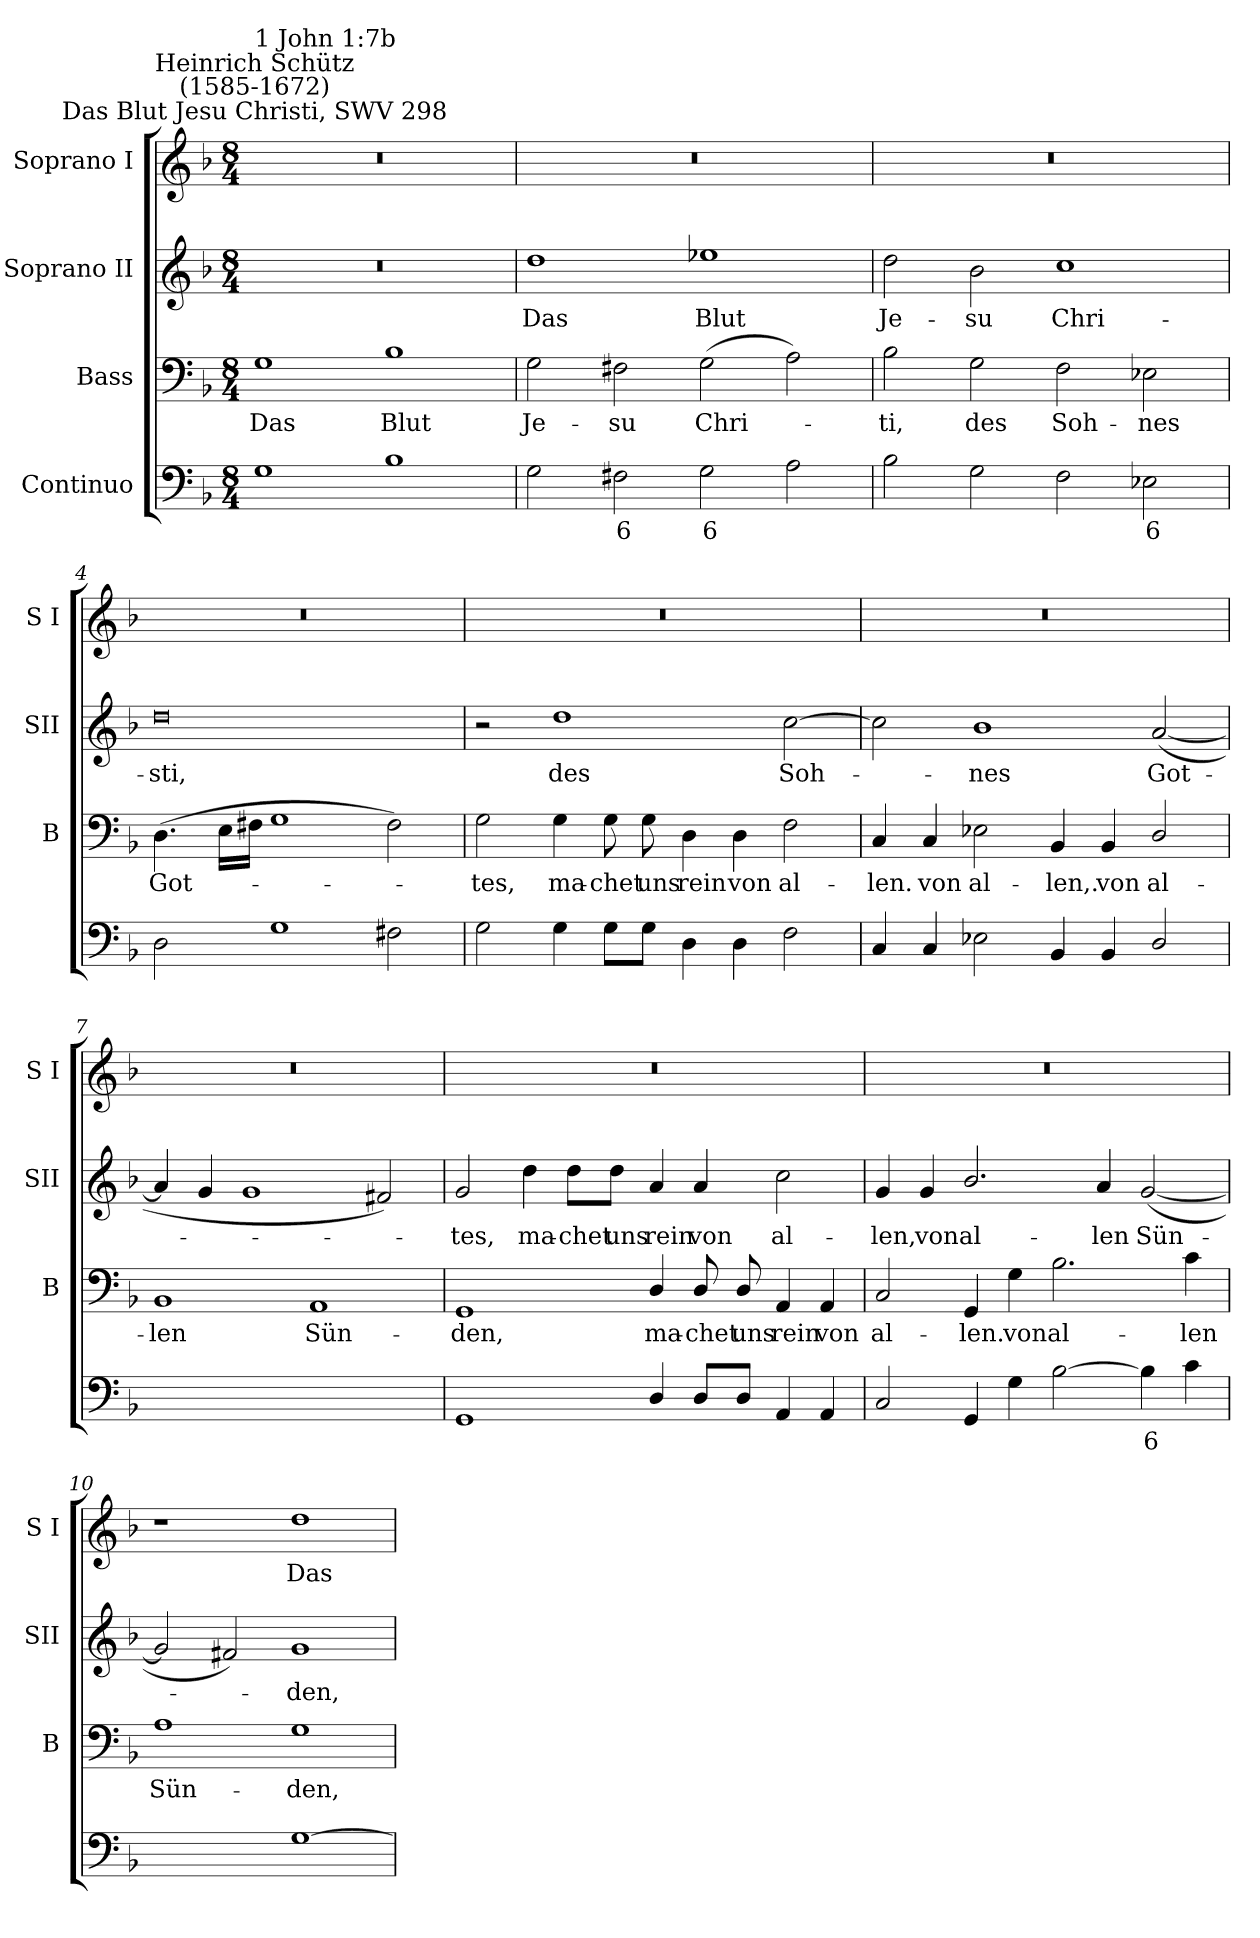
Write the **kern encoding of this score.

**kern	**text	**kern	**text	**kern	**text	**kern	**text
*part4	*part4	*part3	*part3	*part2	*part2	*part1	*part1
*staff4	*staff4	*staff3	*staff3	*staff2	*staff2	*staff1	*staff1
*I"Continuo	*	*I"Bass	*	*I"Soprano II	*	*I"Soprano I	*
*	*	*I'B	*	*I'SII	*	*I'S I	*
*clefF4	*	*clefF4	*	*clefG2	*	*clefG2	*
*k[b-]	*	*k[b-]	*	*k[b-]	*	*k[b-]	*
*F:	*	*F:	*	*F:	*	*F:	*
*M8/4	*	*M8/4	*	*M8/4	*	*M8/4	*
=1	=1	=1	=1	=1	=1	=1	=1
!	!	!	!	!	!	!LO:TX:a:cj:t=Das Blut Jesu Christi, SWV 298	!
!	!	!	!	!	!	!LO:TX:a:cj:t=Heinrich Schütz\n(1585-1672)	!
!	!	!	!	!	!	!LO:TX:a:t=1 John 1&colon;7b	!
!	!	!	!LO:LY:b	!	!	!	!
1G	.	1G	Das	0r	.	0r	.
!	!	!	!LO:LY:b	!	!	!	!
1B-	.	1B-	Blut	.	.	.	.
=2	=2	=2	=2	=2	=2	=2	=2
!	!	!	!LO:LY:b	!	!LO:LY:b	!	!
2G	.	2G	Je-	1dd	Das	0r	.
!	!LO:LY:b	!	!LO:LY:b	!	!	!	!
2F#X	6	2F#X	-su	.	.	.	.
!	!LO:LY:b	!	!LO:LY:b	!	!LO:LY:b	!	!
2G	6	(>2G	Chri-	1ee-X	Blut	.	.
2A	.	2A)	.	.	.	.	.
=3	=3	=3	=3	=3	=3	=3	=3
!	!	!	!LO:LY:b	!	!LO:LY:b	!	!
2B-	.	2B-	ti,	2dd	Je-	0r	.
!	!	!	!LO:LY:b	!	!LO:LY:b	!	!
2G	.	2G	des	2b-	-su	.	.
!	!	!	!LO:LY:b	!	!LO:LY:b	!	!
2F	.	2F	Soh-	1cc	Chri-	.	.
!	!LO:LY:b	!	!LO:LY:b	!	!	!	!
2E-X	6	2E-X	-nes	.	.	.	.
=4	=4	=4	=4	=4	=4	=4	=4
!	!	!	!LO:LY:b	!	!LO:LY:b	!	!
2D	.	(>4.D	Got-	0dd	-sti,	0r	.
.	.	16ELL	.	.	.	.	.
.	.	16F#XJJ	.	.	.	.	.
1G	.	1G	.	.	.	.	.
2F#X	.	2F#)	.	.	.	.	.
=5	=5	=5	=5	=5	=5	=5	=5
!	!	!	!LO:LY:b	!	!	!	!
2G	.	2G	tes,	2r	.	0r	.
!	!	!	!LO:LY:b	!	!LO:LY:b	!	!
4G	.	4G	ma-	1dd	des	.	.
!	!	!	!LO:LY:b	!	!	!	!
8GL	.	8G	-chet	.	.	.	.
!	!	!	!LO:LY:b	!	!	!	!
8GJ	.	8G	uns	.	.	.	.
!	!	!	!LO:LY:b	!	!	!	!
4D	.	4D	rein	.	.	.	.
!	!	!	!LO:LY:b	!	!	!	!
4D	.	4D	von	.	.	.	.
!	!	!	!LO:LY:b	!	!LO:LY:b	!	!
2F	.	2F	al-	[2cc	Soh-	.	.
!!LO:LB:g=z
=6	=6	=6	=6	=6	=6	=6	=6
!	!	!	!LO:LY:b	!	!	!	!
4C	.	4C	-len.	2cc]	.	0r	.
!	!	!	!LO:LY:b	!	!	!	!
4C	.	4C	von	.	.	.	.
!	!	!	!LO:LY:b	!	!LO:LY:b	!	!
2E-X	.	2E-X	al-	1b-	nes	.	.
!	!	!	!LO:LY:b	!	!	!	!
4BB-	.	4BB-	-len,.	.	.	.	.
!	!	!	!LO:LY:b	!	!	!	!
4BB-	.	4BB-	von	.	.	.	.
!	!	!	!LO:LY:b	!	!LO:LY:b	!	!
2D/	.	2D/	al-	(<[2a	Got-	.	.
=7	=7	=7	=7	=7	=7	=7	=7
!	!LO:LY:b	!	!LO:LY:b	!	!	!	!
[2BB-yy	7	1BB-	-len	4a]	.	0r	.
.	.	.	.	4g	.	.	.
!	!LO:LY:b	!	!	!	!	!	!
2BB-yy]	6	.	.	1g	.	.	.
!	!LO:LY:b	!	!LO:LY:b	!	!	!	!
[2AAyy	7	1AA	Sün-	.	.	.	.
!	!LO:LY:b	!	!	!	!	!	!
2AAyy]	6	.	.	2f#X)	.	.	.
=8	=8	=8	=8	=8	=8	=8	=8
!	!	!	!LO:LY:b	!	!LO:LY:b	!	!
1GG	.	1GG	-den,	2g	tes,	0r	.
!	!	!	!	!	!LO:LY:b	!	!
.	.	.	.	4dd	ma-	.	.
!	!	!	!	!	!LO:LY:b	!	!
.	.	.	.	8dd\L	-chet	.	.
!	!	!	!	!	!LO:LY:b	!	!
.	.	.	.	8dd\J	uns	.	.
!	!	!	!LO:LY:b	!	!LO:LY:b	!	!
4D/	.	4D/	ma-	4a	rein	.	.
!	!	!	!LO:LY:b	!	!LO:LY:b	!	!
8D/L	.	8D/	-chet	4a	von	.	.
!	!	!	!LO:LY:b	!	!	!	!
8D/J	.	8D/	uns	.	.	.	.
!	!	!	!LO:LY:b	!	!LO:LY:b	!	!
4AA	.	4AA	rein	2cc	al-	.	.
!	!	!	!LO:LY:b	!	!	!	!
4AA	.	4AA	von	.	.	.	.
=9	=9	=9	=9	=9	=9	=9	=9
!	!	!	!LO:LY:b	!	!LO:LY:b	!	!
2C	.	2C	al-	4g	-len,	0r	.
!	!	!	!	!	!LO:LY:b	!	!
.	.	.	.	4g	von	.	.
!	!	!	!LO:LY:b	!	!LO:LY:b	!	!
4GG	.	4GG	-len.	2.b-/	al-	.	.
!	!	!	!LO:LY:b	!	!	!	!
4G	.	4G	von	.	.	.	.
!	!	!	!LO:LY:b	!	!	!	!
[2B-	.	2.B-	al-	.	.	.	.
!	!	!	!	!	!LO:LY:b	!	!
.	.	.	.	4a	-len	.	.
!	!LO:LY:b	!	!	!	!LO:LY:b	!	!
4B-]	6	.	.	(<[2g	Sün-	.	.
!	!	!	!LO:LY:b	!	!	!	!
4c	.	4c	-len	.	.	.	.
!!LO:LB:g=z
=10	=10	=10	=10	=10	=10	=10	=10
!	!LO:LY:b	!	!LO:LY:b	!	!	!	!
[2Ayy	7	1A	Sün-	2g]	.	1r	.
!	!LO:LY:b	!	!	!	!	!	!
2Ayy]	6	.	.	2f#X)	.	.	.
!	!	!	!LO:LY:b	!	!LO:LY:b	!	!LO:LY:b
[1G	.	1G	-den,	1g	den,	1dd	Das
=	=	=	=	=	=	=	=
*-	*-	*-	*-	*-	*-	*-	*-
